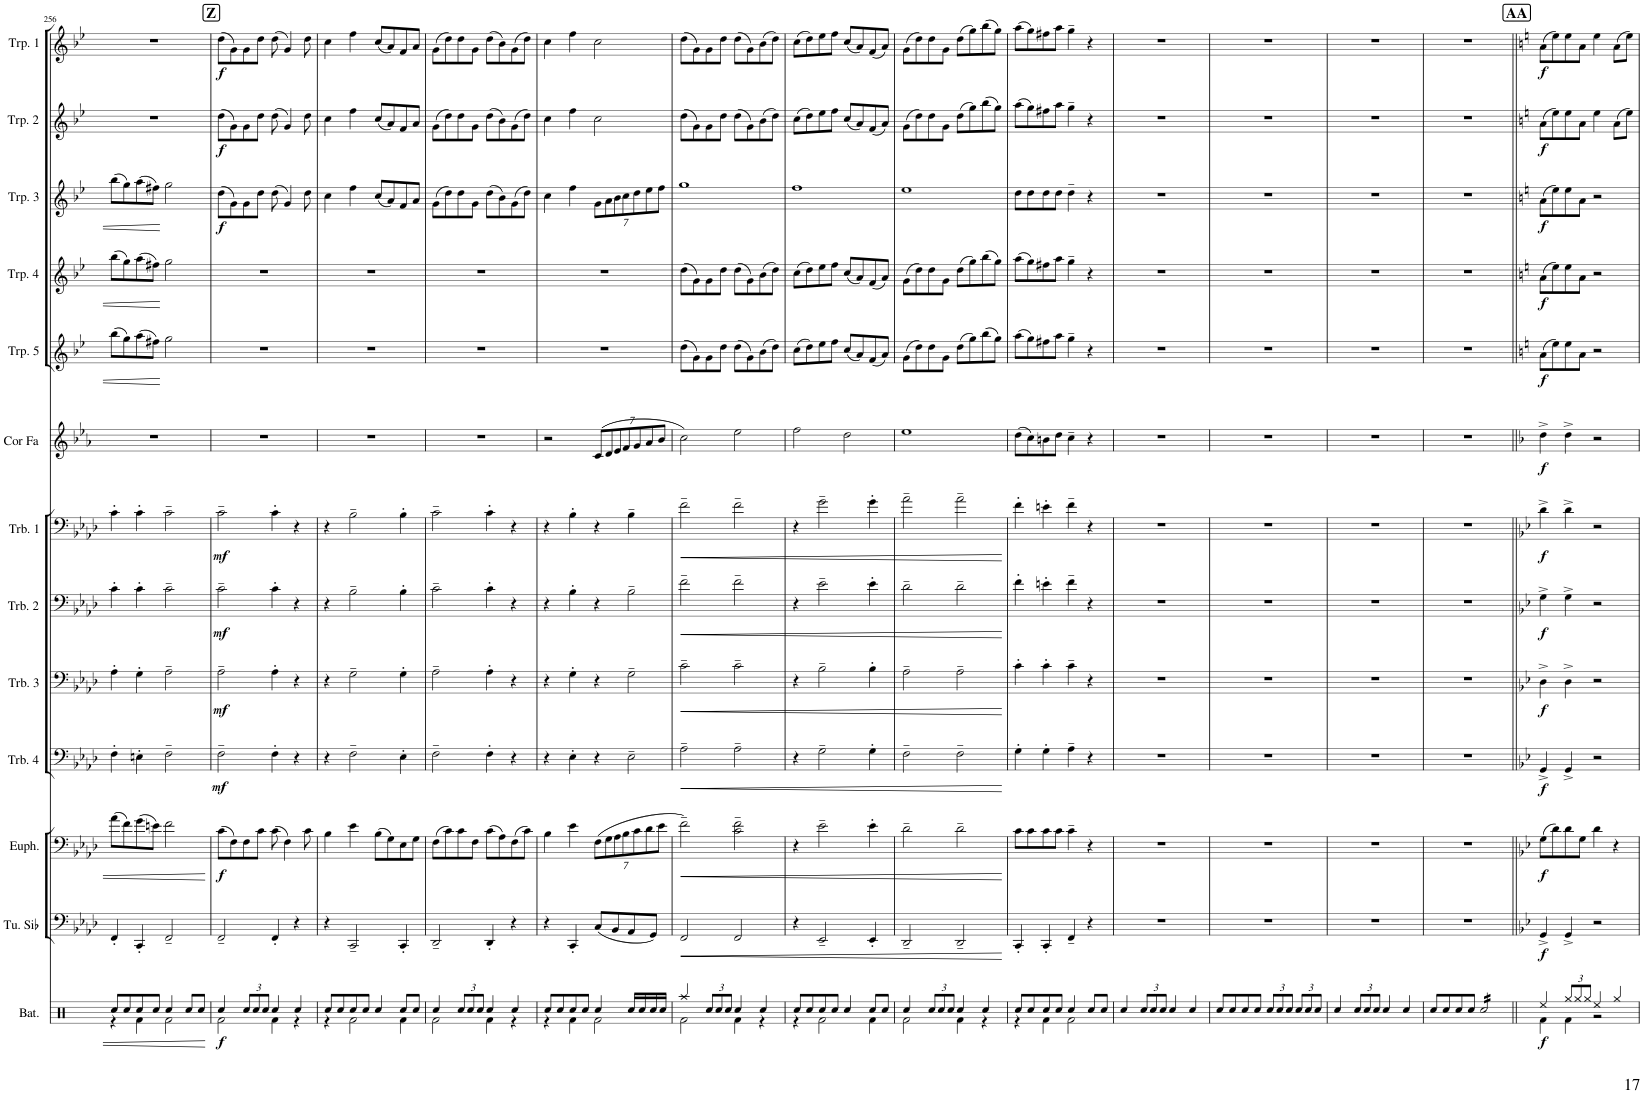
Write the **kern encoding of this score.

**kern	**dynam	**kern	**dynam	**kern	**dynam	**kern	**dynam	**kern	**dynam	**kern	**dynam	**kern	**dynam	**kern	**dynam	**kern	**dynam	**kern	**dynam	**kern	**dynam	**kern	**dynam	**kern	**dynam
*part13	*part13	*part12	*part12	*part11	*part11	*part10	*part10	*part9	*part9	*part8	*part8	*part7	*part7	*part6	*part6	*part5	*part5	*part4	*part4	*part3	*part3	*part2	*part2	*part1	*part1
*staff13	*staff13	*staff12	*staff12	*staff11	*staff11	*staff10	*staff10	*staff9	*staff9	*staff8	*staff8	*staff7	*staff7	*staff6	*staff6	*staff5	*staff5	*staff4	*staff4	*staff3	*staff3	*staff2	*staff2	*staff1	*staff1
*I"Batterie	*	*I"Tuba en Sib	*	*I"Euphonium	*	*I"Trombone 4	*	*I"Trombone 3	*	*I"Trombone 2	*	*I"Trombone 1	*	*I"Cor en Fa	*	*I"Trompette 5	*	*I"Trompette 4	*	*I"Trompette 3	*	*I"Trompette 2	*	*I"Trompette 1	*
*I'Bat.	*	*I'Tu. Sib	*	*I'Euph.	*	*I'Trb. 4	*	*I'Trb. 3	*	*I'Trb. 2	*	*I'Trb. 1	*	*I'Cor Fa	*	*I'Trp. 5	*	*I'Trp. 4	*	*I'Trp. 3	*	*I'Trp. 2	*	*I'Trp. 1	*
!!LO:PB:g=z
*clefX	*	*clefF4	*	*clefF4	*	*clefF4	*	*clefF4	*	*clefF4	*	*clefF4	*	*clefG2	*	*clefG2	*	*clefG2	*	*clefG2	*	*clefG2	*	*clefG2	*
*	*	*	*	*	*	*	*	*	*	*	*	*	*	*Trd4c7	*	*Trd1c2	*	*Trd1c2	*	*Trd1c2	*	*Trd1c2	*	*Trd1c2	*
*k[]	*	*k[b-e-a-d-]	*	*k[b-e-a-d-]	*	*k[b-e-a-d-]	*	*k[b-e-a-d-]	*	*k[b-e-a-d-]	*	*k[b-e-a-d-]	*	*k[b-e-a-]	*	*k[b-e-]	*	*k[b-e-]	*	*k[b-e-]	*	*k[b-e-]	*	*k[b-e-]	*
*M2/2	*	*M2/2	*	*M2/2	*	*M2/2	*	*M2/2	*	*M2/2	*	*M2/2	*	*M2/2	*	*M2/2	*	*M2/2	*	*M2/2	*	*M2/2	*	*M2/2	*
*met(c|)	*	*met(c|)	*	*met(c|)	*	*met(c|)	*	*met(c|)	*	*met(c|)	*	*met(c|)	*	*met(c|)	*	*met(c|)	*	*met(c|)	*	*met(c|)	*	*met(c|)	*	*met(c|)	*
=256	=256	=256	=256	=256	=256	=256	=256	=256	=256	=256	=256	=256	=256	=256	=256	=256	=256	=256	=256	=256	=256	=256	=256	=256	=256
*^	*	*	*	*	*	*	*	*	*	*	*	*	*	*	*	*	*	*	*	*	*	*	*	*	*
8Rcc/L	4r	.	4FF'/	.	(8a-\L	.	4F'\	.	4A-'\	.	4c'\	.	4c'\	.	1r	.	(8bb-\L	.	(8bb-\L	.	(8bb-\L	.	1r	.	1r	.
8Rcc/	.	.	.	.	8f\)	.	.	.	.	.	.	.	.	.	.	.	8gg\)	.	8gg\)	.	8gg\)	.	.	.	.	.
8Rcc/	4Rf\	.	4CC'/	.	(8g\	.	4En'\	.	4G'\	.	4c'\	.	4c'\	.	.	.	(8aa\	.	(8aa\	.	(8aa\	.	.	.	.	.
8Rcc/J	.	.	.	.	8en\J)	.	.	.	.	.	.	.	.	.	.	.	8ff#X\J)	.	8ff#X\J)	.	8ff#X\J)	.	.	.	.	.
4Rcc/	2Rf\	.	2FF~/	.	2f\	.	2F~\	.	2A-~\	.	2c~\	.	2c~\	.	.	.	2gg\	.	2gg\	.	2gg\	.	.	.	.	.
8Rcc/L	.	.	.	.	.	.	.	.	.	.	.	.	.	.	.	.	.	.	.	.	.	.	.	.	.	.
8Rcc/J	.	.	.	.	.	.	.	.	.	.	.	.	.	.	.	.	.	.	.	.	.	.	.	.	.	.
!!LO:REH:place=s1:a:B:cj:fs=14:t=Z
=257	=257	=257	=257	=257	=257	=257	=257	=257	=257	=257	=257	=257	=257	=257	=257	=257	=257	=257	=257	=257	=257	=257	=257	=257	=257	=257
!	!	!LO:DY:b	!	!	!	!LO:DY:b	!	!LO:DY:b	!	!LO:DY:b	!	!LO:DY:b	!	!LO:DY:b	!	!	!	!	!	!	!	!LO:DY:b	!	!LO:DY:b	!	!LO:DY:b
4Rcc/	2Rf\	f	2FF~/	.	(8c\L	f	2F~\	mf	2A-~\	mf	2c~\	mf	2c~\	mf	1r	.	1r	.	1r	.	(8dd\L	f	(8dd\L	f	(8dd\L	f
.	.	.	.	.	8F\)	.	.	.	.	.	.	.	.	.	.	.	.	.	.	.	8g\)	.	8g\)	.	8g\)	.
*Xbrackettup	*	*	*	*	*	*	*	*	*	*	*	*	*	*	*	*	*	*	*	*	*	*	*	*	*	*
12Rcc/L	.	.	.	.	8F\	.	.	.	.	.	.	.	.	.	.	.	.	.	.	.	8g\	.	8g\	.	8g\	.
12Rcc/	.	.	.	.	.	.	.	.	.	.	.	.	.	.	.	.	.	.	.	.	.	.	.	.	.	.
.	.	.	.	.	8c\J	.	.	.	.	.	.	.	.	.	.	.	.	.	.	.	8dd\J	.	8dd\J	.	8dd\J	.
12Rcc/J	.	.	.	.	.	.	.	.	.	.	.	.	.	.	.	.	.	.	.	.	.	.	.	.	.	.
4Rcc/	4Rf\	.	4FF'/	.	(8c\	.	4F'\	.	4A-'\	.	4c'\	.	4c'\	.	.	.	.	.	.	.	(8dd\	.	(8dd\	.	(8dd\	.
.	.	.	.	.	4F\)	.	.	.	.	.	.	.	.	.	.	.	.	.	.	.	4g/)	.	4g/)	.	4g/)	.
4Rcc/	4r	.	4r	.	.	.	4r	.	4r	.	4r	.	4r	.	.	.	.	.	.	.	.	.	.	.	.	.
.	.	.	.	.	8c\	.	.	.	.	.	.	.	.	.	.	.	.	.	.	.	8dd\	.	8dd\	.	8dd\	.
=258	=258	=258	=258	=258	=258	=258	=258	=258	=258	=258	=258	=258	=258	=258	=258	=258	=258	=258	=258	=258	=258	=258	=258	=258	=258	=258
8Rcc/L	4r	.	4r	.	4B-\	.	4r	.	4r	.	4r	.	4r	.	1r	.	1r	.	1r	.	4cc\	.	4cc\	.	4cc\	.
8Rcc/	.	.	.	.	.	.	.	.	.	.	.	.	.	.	.	.	.	.	.	.	.	.	.	.	.	.
8Rcc/	2Rf\	.	2CC~/	.	4e-\	.	2F~\	.	2G~\	.	2B-~\	.	2B-~\	.	.	.	.	.	.	.	4ff\	.	4ff\	.	4ff\	.
8Rcc/J	.	.	.	.	.	.	.	.	.	.	.	.	.	.	.	.	.	.	.	.	.	.	.	.	.	.
4Rcc/	.	.	.	.	(8B-\L	.	.	.	.	.	.	.	.	.	.	.	.	.	.	.	(8cc/L	.	(8cc/L	.	(8cc/L	.
.	.	.	.	.	8G\)	.	.	.	.	.	.	.	.	.	.	.	.	.	.	.	8a/)	.	8a/)	.	8a/)	.
8Rcc/L	4Rf\	.	4CC'/	.	8E-\	.	4E-'\	.	4G'\	.	4B-'\	.	4B-'\	.	.	.	.	.	.	.	8f/	.	8f/	.	8f/	.
8Rcc/J	.	.	.	.	8G\J	.	.	.	.	.	.	.	.	.	.	.	.	.	.	.	8a/J	.	8a/J	.	8a/J	.
=259	=259	=259	=259	=259	=259	=259	=259	=259	=259	=259	=259	=259	=259	=259	=259	=259	=259	=259	=259	=259	=259	=259	=259	=259	=259	=259
4Rcc/	2Rf\	.	2DD-~/	.	(8F\L	.	2F~\	.	2A-~\	.	2c~\	.	2c~\	.	1r	.	1r	.	1r	.	(8g\L	.	(8g\L	.	(8g\L	.
.	.	.	.	.	8c\)	.	.	.	.	.	.	.	.	.	.	.	.	.	.	.	8dd\)	.	8dd\)	.	8dd\)	.
12Rcc/L	.	.	.	.	8c\	.	.	.	.	.	.	.	.	.	.	.	.	.	.	.	8dd\	.	8dd\	.	8dd\	.
12Rcc/	.	.	.	.	.	.	.	.	.	.	.	.	.	.	.	.	.	.	.	.	.	.	.	.	.	.
.	.	.	.	.	8F\J	.	.	.	.	.	.	.	.	.	.	.	.	.	.	.	8g\J	.	8g\J	.	8g\J	.
12Rcc/J	.	.	.	.	.	.	.	.	.	.	.	.	.	.	.	.	.	.	.	.	.	.	.	.	.	.
4Rcc/	4Rf\	.	4DD-'/	.	(8c\L	.	4F'\	.	4A-'\	.	4c'\	.	4c'\	.	.	.	.	.	.	.	(8dd\L	.	(8dd\L	.	(8dd\L	.
.	.	.	.	.	8A-\)	.	.	.	.	.	.	.	.	.	.	.	.	.	.	.	8b-\)	.	8b-\)	.	8b-\)	.
4Rcc/	4r	.	4r	.	(8F\	.	4r	.	4r	.	4r	.	4r	.	.	.	.	.	.	.	(8g\	.	(8g\	.	(8g\	.
.	.	.	.	.	8c\J)	.	.	.	.	.	.	.	.	.	.	.	.	.	.	.	8dd\J)	.	8dd\J)	.	8dd\J)	.
=260	=260	=260	=260	=260	=260	=260	=260	=260	=260	=260	=260	=260	=260	=260	=260	=260	=260	=260	=260	=260	=260	=260	=260	=260	=260	=260
8Rcc/L	4r	.	4r	.	4B-\	.	4r	.	4r	.	4r	.	4r	.	2r	.	1r	.	1r	.	4cc\	.	4cc\	.	4cc\	.
8Rcc/	.	.	.	.	.	.	.	.	.	.	.	.	.	.	.	.	.	.	.	.	.	.	.	.	.	.
8Rcc/	4Rf\	.	4CC'/	.	4e-\	.	4E-'\	.	4G'\	.	4B-'\	.	4B-'\	.	.	.	.	.	.	.	4ff\	.	4ff\	.	4ff\	.
8Rcc/J	.	.	.	.	.	.	.	.	.	.	.	.	.	.	.	.	.	.	.	.	.	.	.	.	.	.
*	*	*	*	*	*Xbrackettup	*	*	*	*	*	*	*	*	*	*Xbrackettup	*	*	*	*	*	*Xbrackettup	*	*	*	*	*
4Rcc/	2Rf\	.	(8C/L	.	(14F\L	.	4r	.	4r	.	4r	.	4r	.	(14c/L	.	.	.	.	.	14g\L	.	2cc\	.	2cc\	.
.	.	.	.	.	14G\	.	.	.	.	.	.	.	.	.	14d/	.	.	.	.	.	14a\	.	.	.	.	.
.	.	.	8BB-/	.	.	.	.	.	.	.	.	.	.	.	.	.	.	.	.	.	.	.	.	.	.	.
.	.	.	.	.	14A-\	.	.	.	.	.	.	.	.	.	14e-/	.	.	.	.	.	14b-\	.	.	.	.	.
.	.	.	.	.	14B-\	.	.	.	.	.	.	.	.	.	14f/	.	.	.	.	.	14cc\	.	.	.	.	.
16Rcc/LL	.	.	8AA-/	.	.	.	[4E-\	.	[4G\	.	[4B-\	.	4B-~\	.	.	.	.	.	.	.	.	.	.	.	.	.
.	.	.	.	.	14c\	.	.	.	.	.	.	.	.	.	14g/	.	.	.	.	.	14dd\	.	.	.	.	.
16Rcc/	.	.	.	.	.	.	.	.	.	.	.	.	.	.	.	.	.	.	.	.	.	.	.	.	.	.
.	.	.	.	.	14d-\	.	.	.	.	.	.	.	.	.	14a-/	.	.	.	.	.	14ee-\	.	.	.	.	.
16Rcc/	.	.	8GG/J)	.	.	.	.	.	.	.	.	.	.	.	.	.	.	.	.	.	.	.	.	.	.	.
.	.	.	.	.	14e-\J	.	.	.	.	.	.	.	.	.	14b-/J	.	.	.	.	.	14ff\J	.	.	.	.	.
16Rcc/JJ	.	.	.	.	.	.	.	.	.	.	.	.	.	.	.	.	.	.	.	.	.	.	.	.	.	.
=261	=261	=261	=261	=261	=261	=261	=261	=261	=261	=261	=261	=261	=261	=261	=261	=261	=261	=261	=261	=261	=261	=261	=261	=261	=261	=261
!	!	!	!	!LO:HP:b	!	!LO:HP:b	!	!LO:HP:b	!	!LO:HP:b	!	!LO:HP:b	!	!LO:HP:b	!	!	!	!	!	!	!	!	!	!	!	!
4Raa/	2Rf\	.	2FF/	<	2f~\)	<	2A-~\	<	2c~\	<	2f~\	<	2f~\	<	2cc\)	.	(8dd\L	.	(8dd\L	.	1gg	.	(8dd\L	.	(8dd\L	.
.	.	.	.	.	.	.	.	.	.	.	.	.	.	.	.	.	8g\)	.	8g\)	.	.	.	8g\)	.	8g\)	.
12Rcc/L	.	.	.	.	.	.	.	.	.	.	.	.	.	.	.	.	8g\	.	8g\	.	.	.	8g\	.	8g\	.
12Rcc/	.	.	.	.	.	.	.	.	.	.	.	.	.	.	.	.	.	.	.	.	.	.	.	.	.	.
.	.	.	.	.	.	.	.	.	.	.	.	.	.	.	.	.	8dd\J	.	8dd\J	.	.	.	8dd\J	.	8dd\J	.
12Rcc/J	.	.	.	.	.	.	.	.	.	.	.	.	.	.	.	.	.	.	.	.	.	.	.	.	.	.
4Rcc/	4Rf\	.	2FF/	.	2c\~ 2f\~	.	4E-~\]	.	4G~\]	.	4B-~\]	.	2f~\	.	2ee-\	.	(8dd\L	.	(8dd\L	.	.	.	(8dd\L	.	(8dd\L	.
.	.	.	.	.	.	.	.	.	.	.	.	.	.	.	.	.	8g\)	.	8g\)	.	.	.	8g\)	.	8g\)	.
4Rcc/	4r	.	.	.	.	.	2A-~\	.	2c~\	.	2f~\	.	.	.	.	.	(8b-\	.	(8b-\	.	.	.	(8b-\	.	(8b-\	.
.	.	.	.	.	.	.	.	.	.	.	.	.	.	.	.	.	8dd\J)	.	8dd\J)	.	.	.	8dd\J)	.	8dd\J)	.
4ryy	4ryy	.	4ryy	.	4ryy	.	.	.	.	.	.	.	4ryy	.	4ryy	.	4ryy	.	4ryy	.	4ryy	.	4ryy	.	4ryy	.
=262	=262	=262	=262	=262	=262	=262	=262	=262	=262	=262	=262	=262	=262	=262	=262	=262	=262	=262	=262	=262	=262	=262	=262	=262	=262	=262
8Rcc/L	4r	.	4r	.	4r	.	4r	.	4r	.	4r	.	4r	.	2ff\	.	(8cc\L	.	(8cc\L	.	1ff	.	(8cc\L	.	(8cc\L	.
8Rcc/	.	.	.	.	.	.	.	.	.	.	.	.	.	.	.	.	8dd\)	.	8dd\)	.	.	.	8dd\)	.	8dd\)	.
8Rcc/	2Rf\	.	2EE-~/	.	2e-~\	.	2G~\	.	2B-~\	.	2e-~\	.	2g~\	.	.	.	8ee-\	.	8ee-\	.	.	.	8ee-\	.	8ee-\	.
8Rcc/J	.	.	.	.	.	.	.	.	.	.	.	.	.	.	.	.	8ff\J	.	8ff\J	.	.	.	8ff\J	.	8ff\J	.
4Rcc/	.	.	.	.	.	.	.	.	.	.	.	.	.	.	2dd\	.	(8cc/L	.	(8cc/L	.	.	.	(8cc/L	.	(8cc/L	.
.	.	.	.	.	.	.	.	.	.	.	.	.	.	.	.	.	8a/)	.	8a/)	.	.	.	8a/)	.	8a/)	.
8Rcc/L	4Rf\	.	4EE-'/	.	4e-'\	.	4G'\	.	4B-'\	.	4e-'\	.	4g'\	.	.	.	(8f/	.	(8f/	.	.	.	(8f/	.	(8f/	.
8Rcc/J	.	.	.	.	.	.	.	.	.	.	.	.	.	.	.	.	8a/J)	.	8a/J)	.	.	.	8a/J)	.	8a/J)	.
=263	=263	=263	=263	=263	=263	=263	=263	=263	=263	=263	=263	=263	=263	=263	=263	=263	=263	=263	=263	=263	=263	=263	=263	=263	=263	=263
4Rcc/	2Rf\	.	2DD-~/	.	2d-~\	.	2F~\	.	2A-~\	.	2d-~\	.	2a-~\	.	1ee-	.	(8g\L	.	(8g\L	.	1ee-	.	(8g\L	.	(8g\L	.
.	.	.	.	.	.	.	.	.	.	.	.	.	.	.	.	.	8dd\)	.	8dd\)	.	.	.	8dd\)	.	8dd\)	.
12Rcc/L	.	.	.	.	.	.	.	.	.	.	.	.	.	.	.	.	8dd\	.	8dd\	.	.	.	8dd\	.	8dd\	.
12Rcc/	.	.	.	.	.	.	.	.	.	.	.	.	.	.	.	.	.	.	.	.	.	.	.	.	.	.
.	.	.	.	.	.	.	.	.	.	.	.	.	.	.	.	.	8g\J	.	8g\J	.	.	.	8g\J	.	8g\J	.
12Rcc/J	.	.	.	.	.	.	.	.	.	.	.	.	.	.	.	.	.	.	.	.	.	.	.	.	.	.
4Rcc/	4Rf\	.	2DD-~/	.	2d-~\	.	2F~\	.	2A-~\	.	2d-~\	.	2a-~\	.	.	.	(8dd\L	.	(8dd\L	.	.	.	(8dd\L	.	(8dd\L	.
.	.	.	.	.	.	.	.	.	.	.	.	.	.	.	.	.	8gg\)	.	8gg\)	.	.	.	8gg\)	.	8gg\)	.
4Rcc/	4r	.	.	.	.	.	.	.	.	.	.	.	.	.	.	.	(8bb-\	.	(8bb-\	.	.	.	(8bb-\	.	(8bb-\	.
.	.	.	.	.	.	.	.	.	.	.	.	.	.	.	.	.	8gg\J)	.	8gg\J)	.	.	.	8gg\J)	.	8gg\J)	.
*v	*v	*	*	*	*	*	*	*	*	*	*	*	*	*	*	*	*	*	*	*	*	*	*	*	*	*
.	.	.	[	.	[	.	[	.	[	.	[	.	[	.	.	.	.	.	.	.	.	.	.	.	.
=264	=264	=264	=264	=264	=264	=264	=264	=264	=264	=264	=264	=264	=264	=264	=264	=264	=264	=264	=264	=264	=264	=264	=264	=264	=264
*^	*	*	*	*	*	*	*	*	*	*	*	*	*	*	*	*	*	*	*	*	*	*	*	*	*
8Rcc/L	4r	.	4CC'/	.	8c\L	.	4G'\	.	4c'\	.	4f'\	.	4f'\	.	(8dd\L	.	(8aa\L	.	(8aa\L	.	8dd\L	.	(8aa\L	.	(8aa\L	.
8Rcc/	.	.	.	.	8c\	.	.	.	.	.	.	.	.	.	8cc\)	.	8gg\)	.	8gg\)	.	8dd\	.	8gg\)	.	8gg\)	.
8Rcc/	4Rf\	.	4CC'/	.	8c\	.	4G'\	.	4c'\	.	4en'\	.	4en'\	.	8bn\	.	8ff#X\	.	8ff#X\	.	8dd\	.	8ff#X\	.	8ff#X\	.
8Rcc/J	.	.	.	.	8c\J	.	.	.	.	.	.	.	.	.	8dd\J	.	8aa\J	.	8aa\J	.	8dd\J	.	8aa\J	.	8aa\J	.
4Rcc/	2Rf\	.	4FF~/	.	4c~\	.	4A-~\	.	4c~\	.	4f~\	.	4f~\	.	4cc~\	.	4gg~\	.	4gg~\	.	4dd~\	.	4gg~\	.	4gg~\	.
8Rcc/L	.	.	4r	.	4r	.	4r	.	4r	.	4r	.	4r	.	4r	.	4r	.	4r	.	4r	.	4r	.	4r	.
8Rcc/J	.	.	.	.	.	.	.	.	.	.	.	.	.	.	.	.	.	.	.	.	.	.	.	.	.	.
*v	*v	*	*	*	*	*	*	*	*	*	*	*	*	*	*	*	*	*	*	*	*	*	*	*	*	*
=265	=265	=265	=265	=265	=265	=265	=265	=265	=265	=265	=265	=265	=265	=265	=265	=265	=265	=265	=265	=265	=265	=265	=265	=265	=265
4Rcc/	.	1r	.	1r	.	1r	.	1r	.	1r	.	1r	.	1r	.	1r	.	1r	.	1r	.	1r	.	1r	.
12Rcc/L	.	.	.	.	.	.	.	.	.	.	.	.	.	.	.	.	.	.	.	.	.	.	.	.	.
12Rcc/	.	.	.	.	.	.	.	.	.	.	.	.	.	.	.	.	.	.	.	.	.	.	.	.	.
12Rcc/J	.	.	.	.	.	.	.	.	.	.	.	.	.	.	.	.	.	.	.	.	.	.	.	.	.
4Rcc/	.	.	.	.	.	.	.	.	.	.	.	.	.	.	.	.	.	.	.	.	.	.	.	.	.
4Rcc/	.	.	.	.	.	.	.	.	.	.	.	.	.	.	.	.	.	.	.	.	.	.	.	.	.
=266	=266	=266	=266	=266	=266	=266	=266	=266	=266	=266	=266	=266	=266	=266	=266	=266	=266	=266	=266	=266	=266	=266	=266	=266	=266
8Rcc/L	.	1r	.	1r	.	1r	.	1r	.	1r	.	1r	.	1r	.	1r	.	1r	.	1r	.	1r	.	1r	.
8Rcc/	.	.	.	.	.	.	.	.	.	.	.	.	.	.	.	.	.	.	.	.	.	.	.	.	.
8Rcc/	.	.	.	.	.	.	.	.	.	.	.	.	.	.	.	.	.	.	.	.	.	.	.	.	.
8Rcc/J	.	.	.	.	.	.	.	.	.	.	.	.	.	.	.	.	.	.	.	.	.	.	.	.	.
12Rcc/L	.	.	.	.	.	.	.	.	.	.	.	.	.	.	.	.	.	.	.	.	.	.	.	.	.
12Rcc/	.	.	.	.	.	.	.	.	.	.	.	.	.	.	.	.	.	.	.	.	.	.	.	.	.
12Rcc/J	.	.	.	.	.	.	.	.	.	.	.	.	.	.	.	.	.	.	.	.	.	.	.	.	.
12Rcc/L	.	.	.	.	.	.	.	.	.	.	.	.	.	.	.	.	.	.	.	.	.	.	.	.	.
12Rcc/	.	.	.	.	.	.	.	.	.	.	.	.	.	.	.	.	.	.	.	.	.	.	.	.	.
12Rcc/J	.	.	.	.	.	.	.	.	.	.	.	.	.	.	.	.	.	.	.	.	.	.	.	.	.
=267	=267	=267	=267	=267	=267	=267	=267	=267	=267	=267	=267	=267	=267	=267	=267	=267	=267	=267	=267	=267	=267	=267	=267	=267	=267
4Rcc/	.	1r	.	1r	.	1r	.	1r	.	1r	.	1r	.	1r	.	1r	.	1r	.	1r	.	1r	.	1r	.
12Rcc/L	.	.	.	.	.	.	.	.	.	.	.	.	.	.	.	.	.	.	.	.	.	.	.	.	.
12Rcc/	.	.	.	.	.	.	.	.	.	.	.	.	.	.	.	.	.	.	.	.	.	.	.	.	.
12Rcc/J	.	.	.	.	.	.	.	.	.	.	.	.	.	.	.	.	.	.	.	.	.	.	.	.	.
4Rcc/	.	.	.	.	.	.	.	.	.	.	.	.	.	.	.	.	.	.	.	.	.	.	.	.	.
4Rcc/	.	.	.	.	.	.	.	.	.	.	.	.	.	.	.	.	.	.	.	.	.	.	.	.	.
=268	=268	=268	=268	=268	=268	=268	=268	=268	=268	=268	=268	=268	=268	=268	=268	=268	=268	=268	=268	=268	=268	=268	=268	=268	=268
8Rcc/L	.	1r	.	1r	.	1r	.	1r	.	1r	.	1r	.	1r	.	1r	.	1r	.	1r	.	1r	.	1r	.
8Rcc/	.	.	.	.	.	.	.	.	.	.	.	.	.	.	.	.	.	.	.	.	.	.	.	.	.
8Rcc/	.	.	.	.	.	.	.	.	.	.	.	.	.	.	.	.	.	.	.	.	.	.	.	.	.
8Rcc/J	.	.	.	.	.	.	.	.	.	.	.	.	.	.	.	.	.	.	.	.	.	.	.	.	.
*tremolo	*	*	*	*	*	*	*	*	*	*	*	*	*	*	*	*	*	*	*	*	*	*	*	*	*
16Rcc/LL	.	.	.	.	.	.	.	.	.	.	.	.	.	.	.	.	.	.	.	.	.	.	.	.	.
16Rcc/	.	.	.	.	.	.	.	.	.	.	.	.	.	.	.	.	.	.	.	.	.	.	.	.	.
16Rcc/	.	.	.	.	.	.	.	.	.	.	.	.	.	.	.	.	.	.	.	.	.	.	.	.	.
16Rcc/	.	.	.	.	.	.	.	.	.	.	.	.	.	.	.	.	.	.	.	.	.	.	.	.	.
16Rcc/	.	.	.	.	.	.	.	.	.	.	.	.	.	.	.	.	.	.	.	.	.	.	.	.	.
16Rcc/	.	.	.	.	.	.	.	.	.	.	.	.	.	.	.	.	.	.	.	.	.	.	.	.	.
16Rcc/	.	.	.	.	.	.	.	.	.	.	.	.	.	.	.	.	.	.	.	.	.	.	.	.	.
16Rcc/JJ	.	.	.	.	.	.	.	.	.	.	.	.	.	.	.	.	.	.	.	.	.	.	.	.	.
*Xtremolo	*	*	*	*	*	*	*	*	*	*	*	*	*	*	*	*	*	*	*	*	*	*	*	*	*
!!LO:REH:place=s1:a:B:cj:fs=14:t=AA
=269||	=269||	=269||	=269||	=269||	=269||	=269||	=269||	=269||	=269||	=269||	=269||	=269||	=269||	=269||	=269||	=269||	=269||	=269||	=269||	=269||	=269||	=269||	=269||	=269||	=269||
*	*	*k[b-e-]	*	*k[b-e-]	*	*k[b-e-]	*	*k[b-e-]	*	*k[b-e-]	*	*k[b-e-]	*	*k[b-]	*	*k[]	*	*k[]	*	*k[]	*	*k[]	*	*k[]	*
*^	*	*	*	*	*	*	*	*	*	*	*	*	*	*	*	*	*	*	*	*	*	*	*	*	*
!	!	!LO:DY:b	!	!LO:DY:b	!	!LO:DY:b	!	!LO:DY:b	!	!LO:DY:b	!	!LO:DY:b	!	!LO:DY:b	!	!LO:DY:b	!	!LO:DY:b	!	!LO:DY:b	!	!LO:DY:b	!	!LO:DY:b	!	!LO:DY:b
4Ree/	4Rf\	f	4GG^/	f	(8G\L	f	4GG^/	f	4D^\	f	4G^\	f	4d^\	f	4dd^\	f	(8a\L	f	(8a\L	f	(8a\L	f	(8a\L	f	(8a\L	f
.	.	.	.	.	8d\)	.	.	.	.	.	.	.	.	.	.	.	8ee\)	.	8ee\)	.	8ee\)	.	8ee\)	.	8ee\)	.
12Rgg/L	4Rf\	.	4GG^/	.	8d\	.	4GG^/	.	4D^\	.	4G^\	.	4d^\	.	4dd^\	.	8ee\	.	8ee\	.	8ee\	.	8ee\	.	8ee\	.
12Rgg/	.	.	.	.	.	.	.	.	.	.	.	.	.	.	.	.	.	.	.	.	.	.	.	.	.	.
.	.	.	.	.	8G\J	.	.	.	.	.	.	.	.	.	.	.	8a\J	.	8a\J	.	8a\J	.	8a\J	.	8a\J	.
12Rgg/J	.	.	.	.	.	.	.	.	.	.	.	.	.	.	.	.	.	.	.	.	.	.	.	.	.	.
4Ree/	2r	.	2r	.	4d\	.	2r	.	2r	.	2r	.	2r	.	2r	.	2r	.	2r	.	2r	.	4ee\	.	4ee\	.
4Rgg/	.	.	.	.	4r	.	.	.	.	.	.	.	.	.	.	.	.	.	.	.	.	.	(8a\L	.	(8a\L	.
.	.	.	.	.	.	.	.	.	.	.	.	.	.	.	.	.	.	.	.	.	.	.	8ee\J)	.	8ee\J)	.
*v	*v	*	*	*	*	*	*	*	*	*	*	*	*	*	*	*	*	*	*	*	*	*	*	*	*	*
=	=	=	=	=	=	=	=	=	=	=	=	=	=	=	=	=	=	=	=	=	=	=	=	=	=
*-	*-	*-	*-	*-	*-	*-	*-	*-	*-	*-	*-	*-	*-	*-	*-	*-	*-	*-	*-	*-	*-	*-	*-	*-	*-
